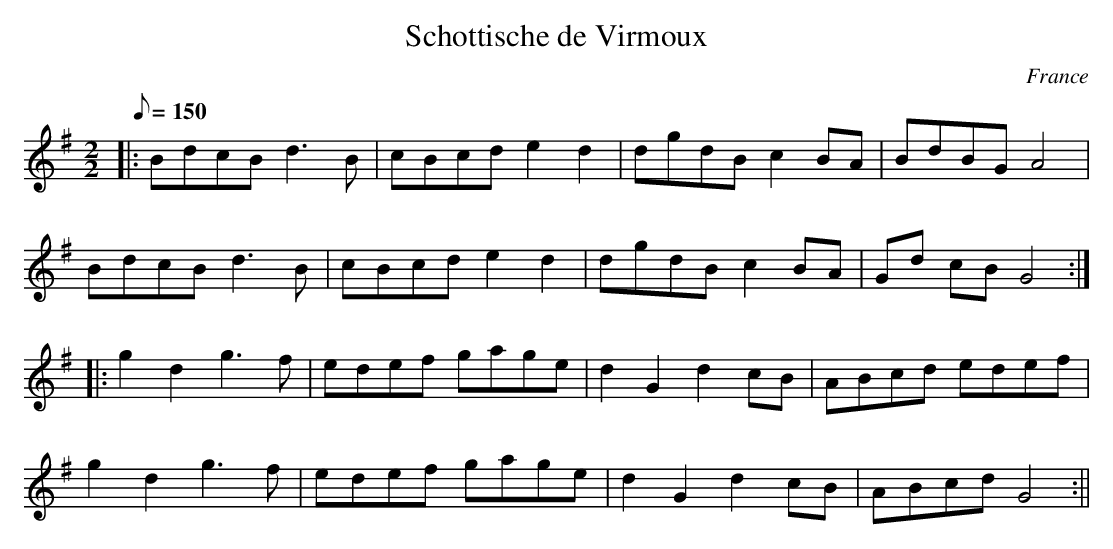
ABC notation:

X:1
T:Schottische de Virmoux
L:1/8
M:2/2
O:France
Q:150
K:G major
|:BdcBd3B|cBcd  e2d2|dgdB  c2BA|BdBGA4|
BdcBd3B|cBcd e2d2|dgdB c2BA|Gd cB  G4:|
|:g2d2g3f|edef  gage|d2G2d2cB|ABcd  edef|
g2d2g3f|edef  gage|d2G2d2cB|ABcd G4:||
